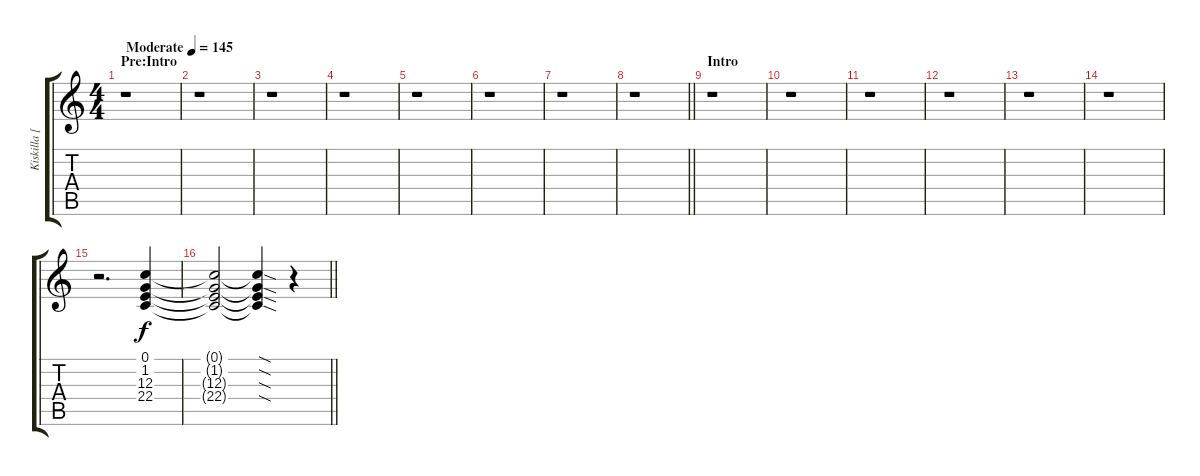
\track ("Kiskilla [Teclado]" "Kiskilla [") {instrument churchorgan}
\staff {score tabs}
\tuning (E4 B3 G3 D3 A2 E2) {hide}
\ts (4 4)
\section ("" "Pre:Intro")
\tempo (145 "Moderate")
\clef g2
\ks c
r.1{dy f instrument churchorgan} |
r.1 |
r.1 |
r.1 |
r.1 |
r.1 |
r.1 |
\barLineRight lightlight
r.1 |
\section ("" "Intro")
r.1 |
r.1 |
r.1 |
r.1 |
r.1 |
r.1 |
r.2{d} (0.1 1.2 12.3 22.4).4 |
\barLineRight lightlight
(0.1{t} 1.2{t} 12.3{t} 22.4{t}).2 (0.1{sod t} 1.2{sod t} 12.3{sod t} 22.4{sod t}).4 r.4
